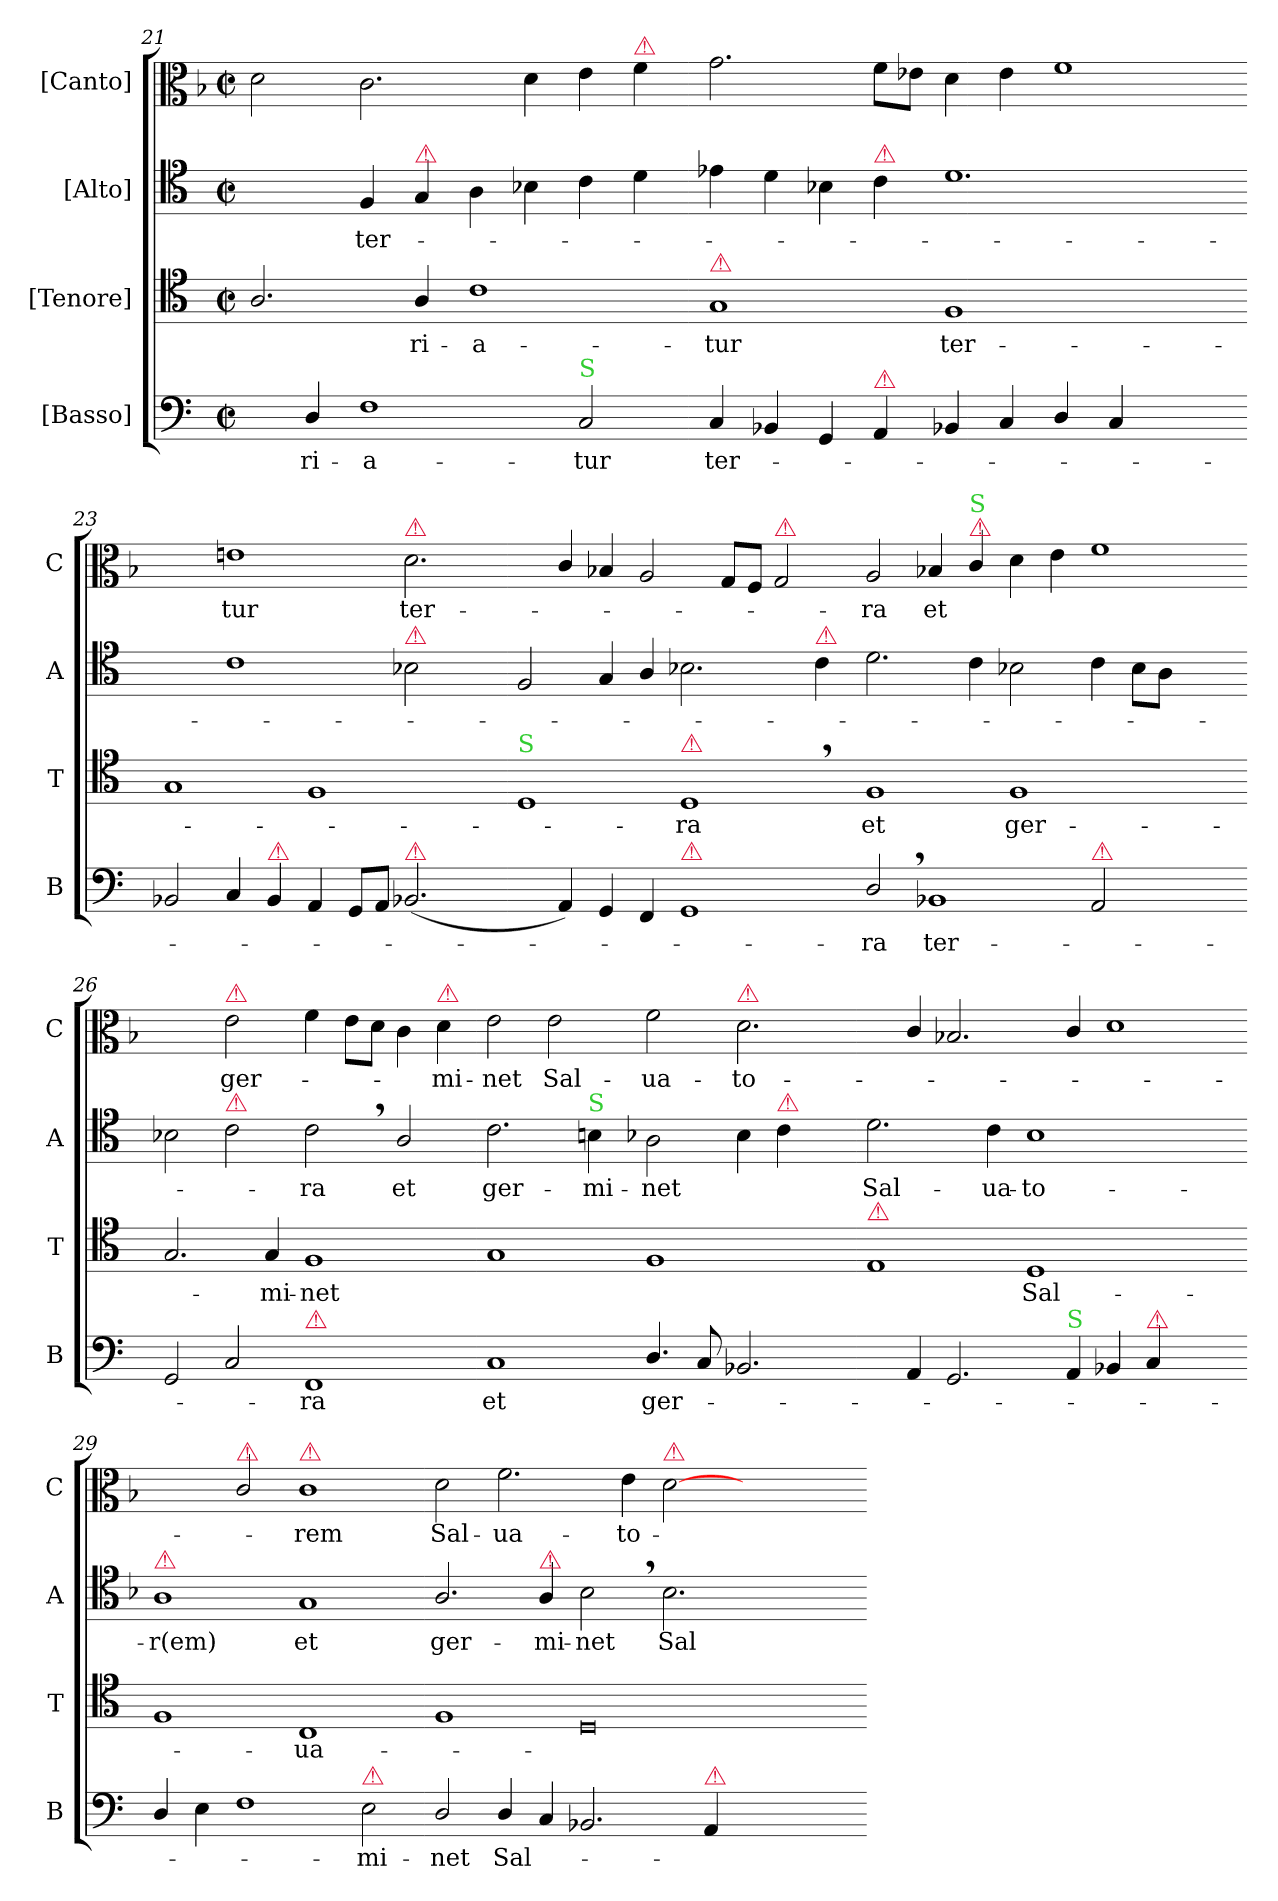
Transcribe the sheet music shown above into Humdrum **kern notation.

**kern	**text	**kern	**text	**kern	**text	**kern	**text
*part4	*part4	*part3	*part3	*part2	*part2	*part1	*part1
*staff4	*staff4	*staff3	*staff3	*staff2	*staff2	*staff1	*staff1
*I"[Basso]	*	*I"[Tenore]	*	*I"[Alto]	*	*I"[Canto]	*
*I'B	*	*I'T	*	*I'A	*	*I'C	*
*clefF4	*	*clefC4	*	*clefC4	*	*clefC3	*
*k[]	*	*k[]	*	*k[]	*	*k[b-]	*
*M2/1	*	*M2/1	*	*M2/1	*	*M2/1	*
*met(c|)	*	*met(c|)	*	*met(c|)	*	*met(c|)	*
=21	=21	=21	=21	=21	=21	=21	=21
4ryy	.	2.A/	.	2ryy	.	2d\	.
4D/	-ri-	.	.	.	.	.	.
1F	-a-	.	.	4F/	ter-	2.c\	.
!	!	!	!	!LO:TX:a:color=crimson:t=⚠	!	!	!
.	.	4A/	-ri-	4G/	.	.	.
.	.	1c	-a-	4A\	.	.	.
.	.	.	.	4B-X\	.	4d\	.
!LO:TX:a:color=limegreen:t=S	!	!	!	!	!	!	!
2C/	-tur	.	.	4c\	.	4e\	.
!	!	!	!	!	!	!LO:TX:a:color=crimson:t=⚠	!
.	.	.	.	4d\	.	4f\	.
=22-	=22-	=22-	=22-	=22-	=22-	=22-	=22-
!	!	!LO:TX:a:color=crimson:t=⚠	!	!	!	!	!
4C/	ter-	1G	-tur	4e-X\	.	2.g\	.
4BB-X/	.	.	.	4d\	.	.	.
4GG/	.	.	.	4B-X\	.	.	.
!	!	!	!	!LO:TX:a:color=crimson:t=⚠	!	!	!
!LO:TX:a:color=crimson:t=⚠	!	!	!	!	!	!	!
4AA/	.	.	.	4c\	.	8f\L	.
.	.	.	.	.	.	8e-X\J	.
4BB-X/	.	1F	ter-	1.d	.	4d\	.
4C/	.	.	.	.	.	4e-\	.
4D/	.	.	.	.	.	1f\	.
4C/	.	.	.	.	.	.	.
2ryy	.	2ryy	.	.	.	.	.
=23-	=23-	=23-	=23-	=23-	=23-	=23-	=23-
2BB-X/	.	1G	.	2ryy	.	2ryy	.
4C/	.	.	.	1c	.	1en	-tur
!LO:TX:a:color=crimson:t=⚠	!	!	!	!	!	!	!
4BB-/	.	.	.	.	.	.	.
4AA/	.	1F	.	.	.	.	.
8GG/L	.	.	.	.	.	.	.
8AA/J	.	.	.	.	.	.	.
!	!	!	!	!	!	!LO:TX:a:color=crimson:t=⚠	!
!	!	!	!	!LO:TX:a:color=crimson:t=⚠	!	!	!
!LO:TX:a:color=crimson:t=⚠	!	!	!	!	!	!	!
(>2.BB-X/	.	.	.	2B-X\	.	2.d\	ter-
.	.	4ryy	.	4ryy	.	.	.
=24-	=24-	=24-	=24-	=24-	=24-	=24-	=24-
!	!	!LO:TX:a:color=limegreen:t=S	!	!	!	!	!
4ryy	.	1D	.	2F/	.	4ryy	.
4AA/)	.	.	.	.	.	4c/	.
4GG/	.	.	.	4G/	.	4B-X/	.
4FF/	.	.	.	4A/	.	2A/	.
!	!	!LO:TX:a:color=crimson:t=⚠	!	!	!	!	!
!LO:TX:a:color=crimson:t=⚠	!	!	!	!	!	!	!
1GG	.	1D,<	-ra	2.B-X\	.	.	.
.	.	.	.	.	.	8G/L	.
.	.	.	.	.	.	8F/J	.
!	!	!	!	!	!	!LO:TX:a:color=crimson:t=⚠	!
.	.	.	.	.	.	2G/	.
!	!	!	!	!LO:TX:a:color=crimson:t=⚠	!	!	!
.	.	.	.	4c\	.	.	.
=25-	=25-	=25-	=25-	=25-	=25-	=25-	=25-
2D,</	-ra	1F	et	2.d\	.	2A/	-ra
1BB-X	ter-	.	.	.	.	4B-X/	et
!	!	!	!	!	!	!LO:TX:a:color=crimson:t=⚠	!
!	!	!	!	!	!	!LO:TX:a:color=limegreen:t=S	!
.	.	.	.	4c\	.	4c/	.
.	.	1F	ger-	2B-X\	.	4d\	.
.	.	.	.	.	.	4e\	.
!LO:TX:a:color=crimson:t=⚠	!	!	!	!	!	!	!
2AA/	.	.	.	4c\	.	1f\	.
.	.	.	.	8B-\L	.	.	.
.	.	.	.	8A\J	.	.	.
2ryy	.	2ryy	.	2ryy	.	.	.
=26-	=26-	=26-	=26-	=26-	=26-	=26-	=26-
2GG/	.	2.G/	.	2B-X\	.	2ryy	.
!	!	!	!	!	!	!LO:TX:a:color=crimson:t=⚠	!
!	!	!	!	!LO:TX:a:color=crimson:t=⚠	!	!	!
2C/	.	.	.	2c\	.	2e\	ger-
.	.	4G/	-mi-	.	.	.	.
!LO:TX:a:color=crimson:t=⚠	!	!	!	!	!	!	!
1FF	-ra	1F	-net	2c,<\	-ra	4f\	.
.	.	.	.	.	.	8e\L	.
.	.	.	.	.	.	8d\J	.
.	.	.	.	2A/	et	4c\	.
!	!	!	!	!	!	!LO:TX:a:color=crimson:t=⚠	!
.	.	.	.	.	.	4d\	-mi-
=27-	=27-	=27-	=27-	=27-	=27-	=27-	=27-
1C	et	1G	.	2.c\	ger-	2e\	-net
.	.	.	.	.	.	2e\	Sal-
!	!	!	!	!LO:TX:a:color=limegreen:t=S	!	!	!
.	.	.	.	4Bn\	-mi-	.	.
*	*	*	*	*k[b-]	*	*	*
4.D/	ger-	1F	.	2A\	-net	2f\	-ua-
8C/	.	.	.	.	.	.	.
!	!	!	!	!	!	!LO:TX:a:color=crimson:t=⚠	!
2.BB-X/	.	.	.	4B-\	.	2.d\	-to-
!	!	!	!	!LO:TX:a:color=crimson:t=⚠	!	!	!
.	.	.	.	4c\	.	.	.
.	.	4ryy	.	4ryy	.	.	.
=28-	=28-	=28-	=28-	=28-	=28-	=28-	=28-
!	!	!LO:TX:a:color=crimson:t=⚠	!	!	!	!	!
4ryy	.	1E	.	2.d\	Sal-	4ryy	.
4AA/	.	.	.	.	.	4c/	.
2.GG/	.	.	.	.	.	2.B-X/	.
.	.	.	.	4c\	-ua-	.	.
.	.	1D	Sal-	1B-	-to-	.	.
!LO:TX:a:color=limegreen:t=S	!	!	!	!	!	!	!
4AA/	.	.	.	.	.	4c/	.
4BB-X/	.	.	.	.	.	1d\	.
!LO:TX:a:color=crimson:t=⚠	!	!	!	!	!	!	!
4C/	.	.	.	.	.	.	.
2ryy	.	2ryy	.	2ryy	.	.	.
=29-	=29-	=29-	=29-	=29-	=29-	=29-	=29-
!	!	!	!	!LO:TX:a:color=crimson:t=⚠	!	!	!
4D/	.	1F	.	1A	-r(em)	2ryy	.
4E\	.	.	.	.	.	.	.
!	!	!	!	!	!	!LO:TX:a:color=crimson:t=⚠	!
1F	.	.	.	.	.	2c/	.
!	!	!	!	!	!	!LO:TX:a:color=crimson:t=⚠	!
.	.	1C	-ua-	1G	et	1c	-rem
!LO:TX:a:color=crimson:t=⚠	!	!	!	!	!	!	!
2E\	-mi-	.	.	.	.	.	.
=30-	=30-	=30-	=30-	=30-	=30-	=30-	=30-
2D/	-net	1F	.	2.A/	ger-	2d\	Sal-
4D/	Sal-	.	.	.	.	2.f\	-ua-
!	!	!	!	!LO:TX:a:color=crimson:t=⚠	!	!	!
4C/	.	.	.	4A/	-mi-	.	.
2.BB-X/	.	0D	.	2B-,<\	-net	.	.
.	.	.	.	.	.	4e\	-to-
!	!	!	!	!	!	!LO:TX:a:color=crimson:t=⚠	!
.	.	.	.	2.B-\	Sal-	[2d\	.
!LO:TX:a:color=crimson:t=⚠	!	!	!	!	!	!	!
4AA/	.	.	.	.	.	.	.
1ryy	.	.	.	.	.	1ryy	.
.	.	.	.	2.ryy	.	.	.
=-	=-	=-	=-	=-	=-	=-	=-
*-	*-	*-	*-	*-	*-	*-	*-
